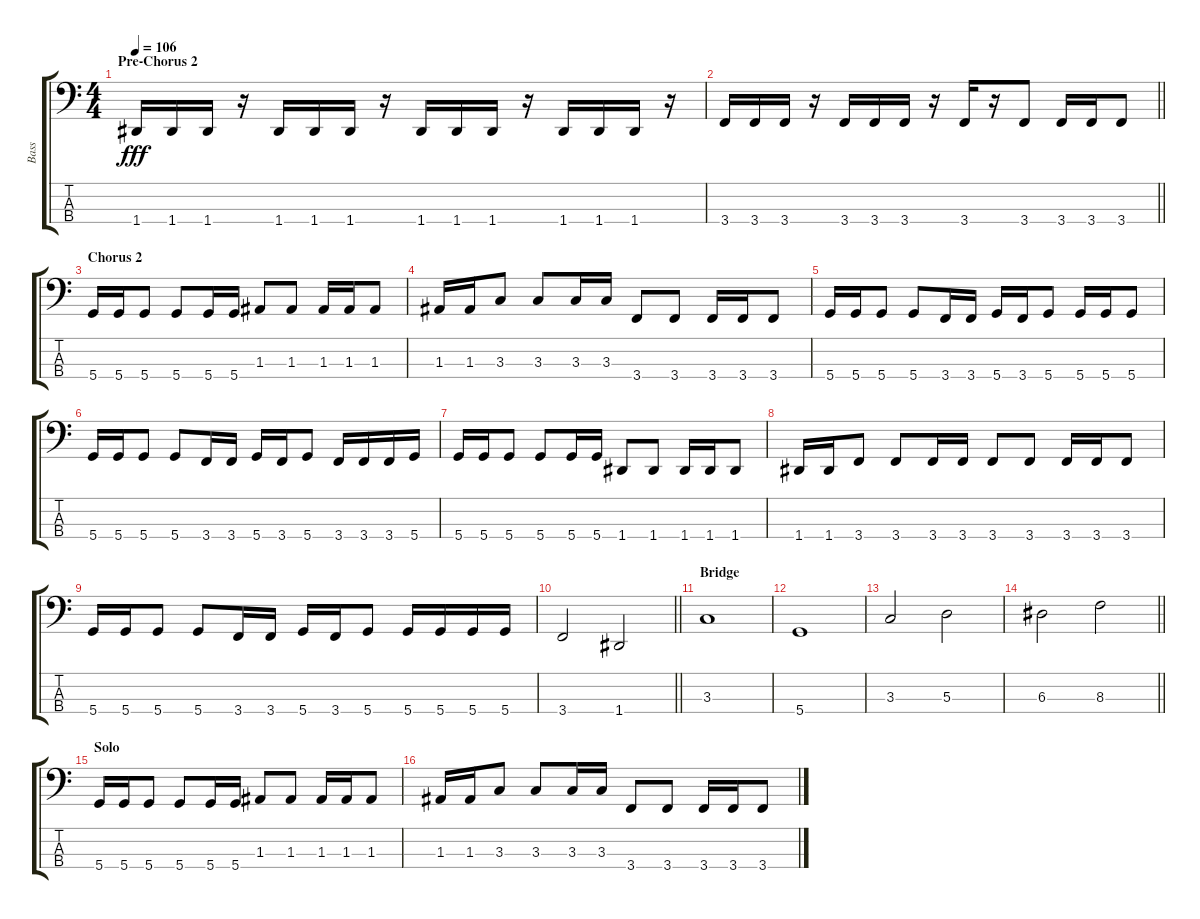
\track ("Bass" "Bass") {instrument electricbasspick}
\staff {score tabs}
\tuning (G2 D2 A1 D1) {hide}
\ts (4 4)
\section ("" "Pre-Chorus 2")
\tempo 106
\clef f4
\ks c
1.4.16{dy fff} 1.4.16 1.4.16 r.16 1.4.16 1.4.16 1.4.16 r.16 1.4.16 1.4.16 1.4.16 r.16 1.4.16 1.4.16 1.4.16 r.16 |
\barLineRight lightlight
3.4.16 3.4.16 3.4.16 r.16 3.4.16 3.4.16 3.4.16 r.16 3.4.16 r.16 3.4.8 3.4.16 3.4.16 3.4.8 |
\section ("" "Chorus 2")
5.4.16 5.4.16 5.4.8 5.4.8 5.4.16 5.4.16 1.3.8 1.3.8 1.3.16 1.3.16 1.3.8 |
1.3.16 1.3.16 3.3.8 3.3.8 3.3.16 3.3.16 3.4.8 3.4.8 3.4.16 3.4.16 3.4.8 |
5.4.16 5.4.16 5.4.8 5.4.8 3.4.16 3.4.16 5.4.16 3.4.16 5.4.8 5.4.16 5.4.16 5.4.8 |
5.4.16 5.4.16 5.4.8 5.4.8 3.4.16 3.4.16 5.4.16 3.4.16 5.4.8 3.4.16 3.4.16 3.4.16 5.4.16 |
5.4.16 5.4.16 5.4.8 5.4.8 5.4.16 5.4.16 1.4.8 1.4.8 1.4.16 1.4.16 1.4.8 |
1.4.16 1.4.16 3.4.8 3.4.8 3.4.16 3.4.16 3.4.8 3.4.8 3.4.16 3.4.16 3.4.8 |
5.4.16 5.4.16 5.4.8 5.4.8 3.4.16 3.4.16 5.4.16 3.4.16 5.4.8 5.4.16 5.4.16 5.4.16 5.4.16 |
\barLineRight lightlight
3.4.2 1.4.2 |
\section ("" "Bridge")
3.3.1 |
5.4.1 |
3.3.2 5.3.2 |
\barLineRight lightlight
6.3.2 8.3.2 |
\section ("" "Solo")
5.4.16 5.4.16 5.4.8 5.4.8 5.4.16 5.4.16 1.3.8 1.3.8 1.3.16 1.3.16 1.3.8 |
1.3.16 1.3.16 3.3.8 3.3.8 3.3.16 3.3.16 3.4.8 3.4.8 3.4.16 3.4.16 3.4.8
